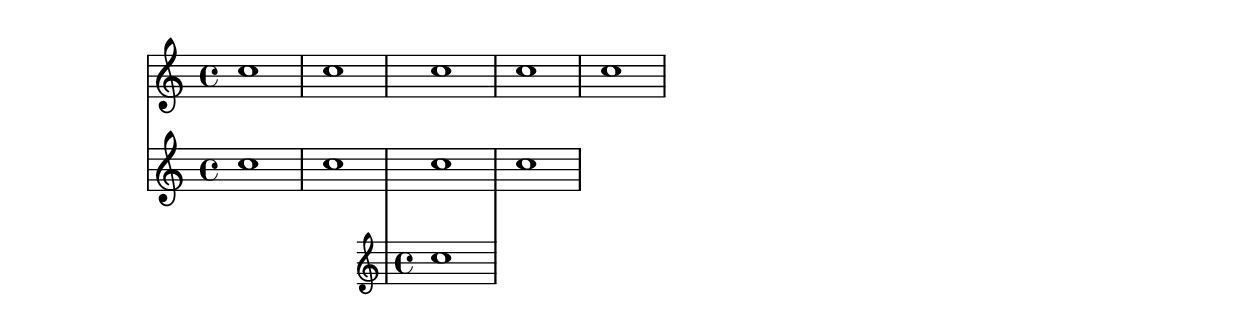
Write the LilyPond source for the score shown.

\version "1.5.68"
%{
(Message vers:9)
To: Adrian Mariano <adrian@cam.cornell.edu>
cc: gnu-music-discuss@gnu.org
Subject: Re: Switching from one staff to two staves 
Reply-To: janneke@gnu.org
In-reply-to: Your message of "Tue, 19 Jan 1999 12:27:10 EST."
             <199901191727.MAA29757@avalanche.cam.cornell.edu> 
Date: Wed, 20 Jan 1999 09:39:22 +0100
From: Jan Nieuwenhuizen <jan@beavis-nt>

On Tuesday, 19 January 1999, Adrian Mariano writes:

> I want to typeset something which starts out with just one staff and then
> harmony comes in and there are two staves.  I can't figure out how to do
> this.  I get an extra blank staff during the second section (using
> Lily 1.1.15):

There used to be an example called 'multi.ly'...
Try this (we'll include it in pl23/24):

extra-staff.ly:
%}

\score {
	<
		\context Staff=i \notes\relative c''{ c1 c c c c }
		\context StaffGroup=ii \notes\relative c''{ 
			\context Staff=ii
			c1 c
			< \context Staff=ii { c1 } \context Staff=iii { c1 } >
			c
		}
	>
  	\paper {
		linewidth = -1.
		\translator{
			\ScoreContext

		}
	}
}



